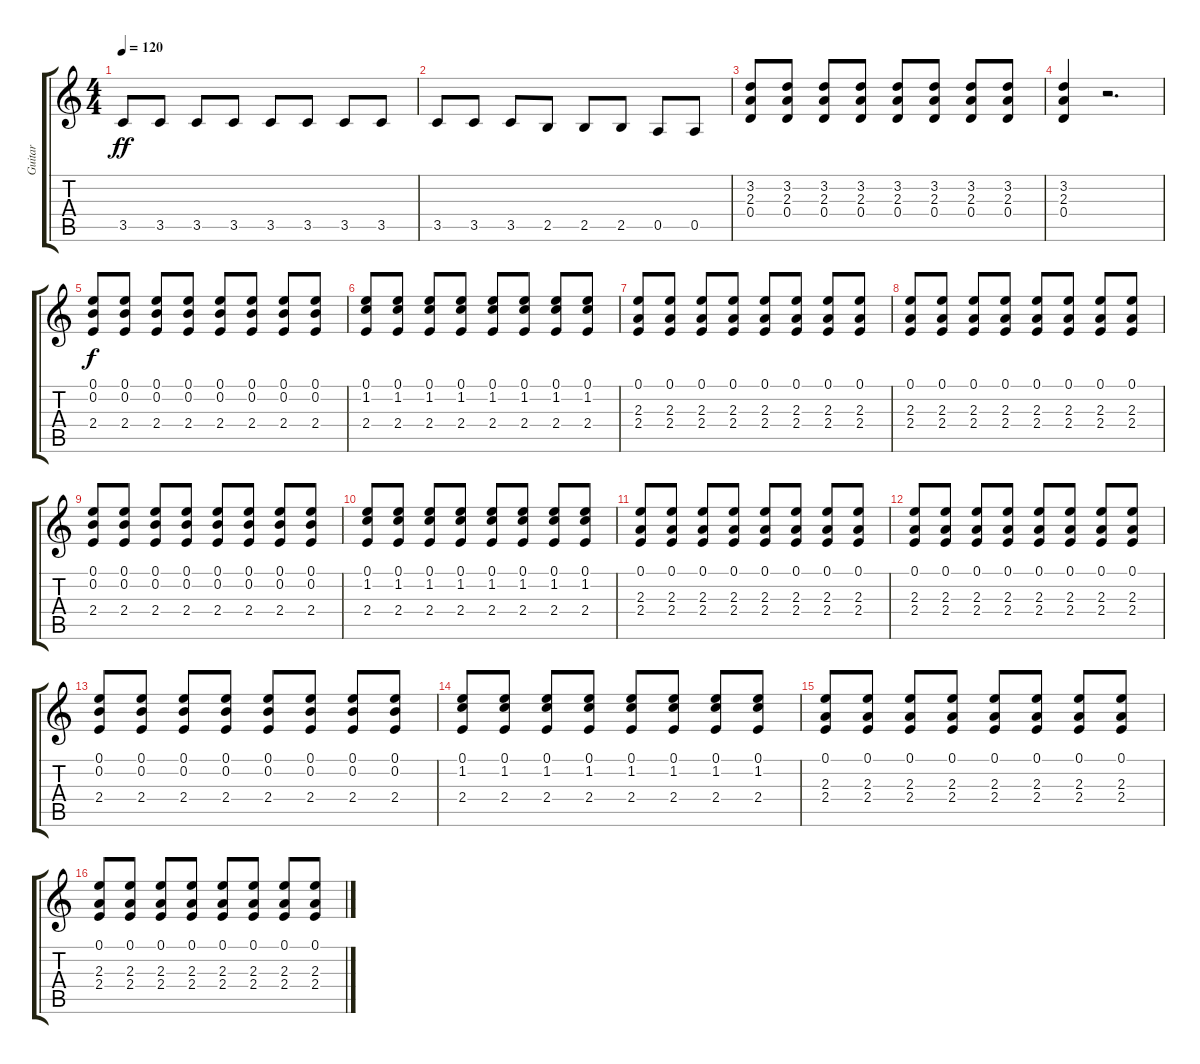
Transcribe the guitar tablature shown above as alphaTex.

\track ("Guitar " "Guitar ") {instrument electricguitarclean}
\staff {score tabs}
\tuning (E4 B3 G3 D3 A2 E2) {hide}
\ts (4 4)
\tempo 120
\clef g2
\ks c
3.5.8{dy ff} 3.5.8 3.5.8 3.5.8 3.5.8 3.5.8 3.5.8 3.5.8 |
3.5.8 3.5.8 3.5.8 2.5.8 2.5.8 2.5.8 0.5.8 0.5.8 |
(3.2 2.3 0.4).8 (3.2 2.3 0.4).8 (3.2 2.3 0.4).8 (3.2 2.3 0.4).8 (3.2 2.3 0.4).8 (3.2 2.3 0.4).8 (3.2 2.3 0.4).8 (3.2 2.3 0.4).8 |
(3.2 2.3 0.4).4 r.2{d} |
(0.1 0.2 2.4).8{dy f instrument electricguitarclean} (0.1 0.2 2.4).8 (0.1 0.2 2.4).8 (0.1 0.2 2.4).8 (0.1 0.2 2.4).8 (0.1 0.2 2.4).8 (0.1 0.2 2.4).8 (0.1 0.2 2.4).8 |
(0.1 1.2 2.4).8 (0.1 1.2 2.4).8 (0.1 1.2 2.4).8 (0.1 1.2 2.4).8 (0.1 1.2 2.4).8 (0.1 1.2 2.4).8 (0.1 1.2 2.4).8 (0.1 1.2 2.4).8 |
(0.1 2.3 2.4).8 (0.1 2.3 2.4).8 (0.1 2.3 2.4).8 (0.1 2.3 2.4).8 (0.1 2.3 2.4).8 (0.1 2.3 2.4).8 (0.1 2.3 2.4).8 (0.1 2.3 2.4).8 |
(0.1 2.3 2.4).8 (0.1 2.3 2.4).8 (0.1 2.3 2.4).8 (0.1 2.3 2.4).8 (0.1 2.3 2.4).8 (0.1 2.3 2.4).8 (0.1 2.3 2.4).8 (0.1 2.3 2.4).8 |
(0.1 0.2 2.4).8 (0.1 0.2 2.4).8 (0.1 0.2 2.4).8 (0.1 0.2 2.4).8 (0.1 0.2 2.4).8 (0.1 0.2 2.4).8 (0.1 0.2 2.4).8 (0.1 0.2 2.4).8 |
(0.1 1.2 2.4).8 (0.1 1.2 2.4).8 (0.1 1.2 2.4).8 (0.1 1.2 2.4).8 (0.1 1.2 2.4).8 (0.1 1.2 2.4).8 (0.1 1.2 2.4).8 (0.1 1.2 2.4).8 |
(0.1 2.3 2.4).8 (0.1 2.3 2.4).8 (0.1 2.3 2.4).8 (0.1 2.3 2.4).8 (0.1 2.3 2.4).8 (0.1 2.3 2.4).8 (0.1 2.3 2.4).8 (0.1 2.3 2.4).8 |
(0.1 2.3 2.4).8 (0.1 2.3 2.4).8 (0.1 2.3 2.4).8 (0.1 2.3 2.4).8 (0.1 2.3 2.4).8 (0.1 2.3 2.4).8 (0.1 2.3 2.4).8 (0.1 2.3 2.4).8 |
(0.1 0.2 2.4).8 (0.1 0.2 2.4).8 (0.1 0.2 2.4).8 (0.1 0.2 2.4).8 (0.1 0.2 2.4).8 (0.1 0.2 2.4).8 (0.1 0.2 2.4).8 (0.1 0.2 2.4).8 |
(0.1 1.2 2.4).8 (0.1 1.2 2.4).8 (0.1 1.2 2.4).8 (0.1 1.2 2.4).8 (0.1 1.2 2.4).8 (0.1 1.2 2.4).8 (0.1 1.2 2.4).8 (0.1 1.2 2.4).8 |
(0.1 2.3 2.4).8 (0.1 2.3 2.4).8 (0.1 2.3 2.4).8 (0.1 2.3 2.4).8 (0.1 2.3 2.4).8 (0.1 2.3 2.4).8 (0.1 2.3 2.4).8 (0.1 2.3 2.4).8 |
(0.1 2.3 2.4).8 (0.1 2.3 2.4).8 (0.1 2.3 2.4).8 (0.1 2.3 2.4).8 (0.1 2.3 2.4).8 (0.1 2.3 2.4).8 (0.1 2.3 2.4).8 (0.1 2.3 2.4).8
